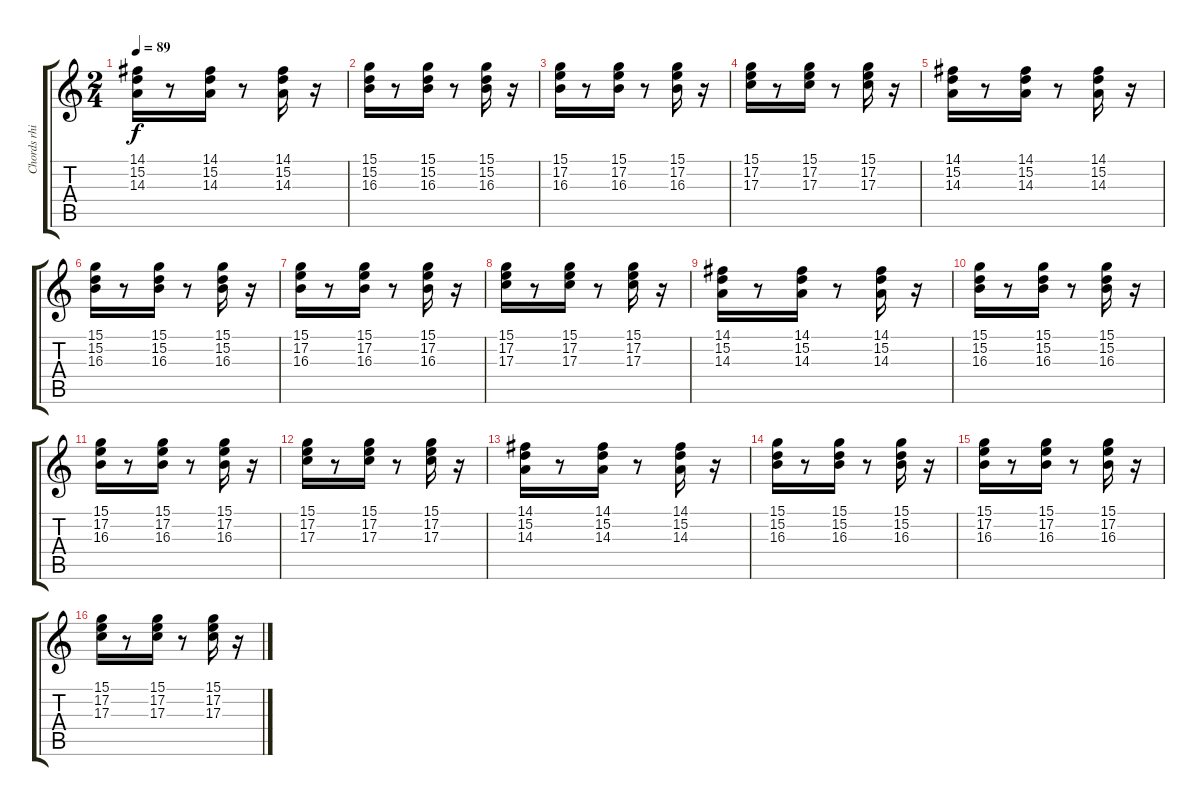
\track ("Chords rhithm" "Chords rhi") {instrument rockorgan}
\staff {score tabs}
\tuning (E4 B3 G3 D3 A2 E2) {hide}
\ts (2 4)
\tempo 89
\clef g2
\ks c
(14.1 15.2 14.3).16{dy f} r.8 (14.1 15.2 14.3).16 r.8 (14.1 15.2 14.3).16 r.16 |
(15.1 15.2 16.3).16 r.8 (15.1 15.2 16.3).16 r.8 (15.1 15.2 16.3).16 r.16 |
(15.1 17.2 16.3).16 r.8 (15.1 17.2 16.3).16 r.8 (15.1 17.2 16.3).16 r.16 |
(15.1 17.2 17.3).16 r.8 (15.1 17.2 17.3).16 r.8 (15.1 17.2 17.3).16 r.16 |
(14.1 15.2 14.3).16 r.8 (14.1 15.2 14.3).16 r.8 (14.1 15.2 14.3).16 r.16 |
(15.1 15.2 16.3).16 r.8 (15.1 15.2 16.3).16 r.8 (15.1 15.2 16.3).16 r.16 |
(15.1 17.2 16.3).16 r.8 (15.1 17.2 16.3).16 r.8 (15.1 17.2 16.3).16 r.16 |
(15.1 17.2 17.3).16 r.8 (15.1 17.2 17.3).16 r.8 (15.1 17.2 17.3).16 r.16 |
(14.1 15.2 14.3).16 r.8 (14.1 15.2 14.3).16 r.8 (14.1 15.2 14.3).16 r.16 |
(15.1 15.2 16.3).16 r.8 (15.1 15.2 16.3).16 r.8 (15.1 15.2 16.3).16 r.16 |
(15.1 17.2 16.3).16 r.8 (15.1 17.2 16.3).16 r.8 (15.1 17.2 16.3).16 r.16 |
(15.1 17.2 17.3).16 r.8 (15.1 17.2 17.3).16 r.8 (15.1 17.2 17.3).16 r.16 |
(14.1 15.2 14.3).16 r.8 (14.1 15.2 14.3).16 r.8 (14.1 15.2 14.3).16 r.16 |
(15.1 15.2 16.3).16 r.8 (15.1 15.2 16.3).16 r.8 (15.1 15.2 16.3).16 r.16 |
(15.1 17.2 16.3).16 r.8 (15.1 17.2 16.3).16 r.8 (15.1 17.2 16.3).16 r.16 |
(15.1 17.2 17.3).16 r.8 (15.1 17.2 17.3).16 r.8 (15.1 17.2 17.3).16 r.16
